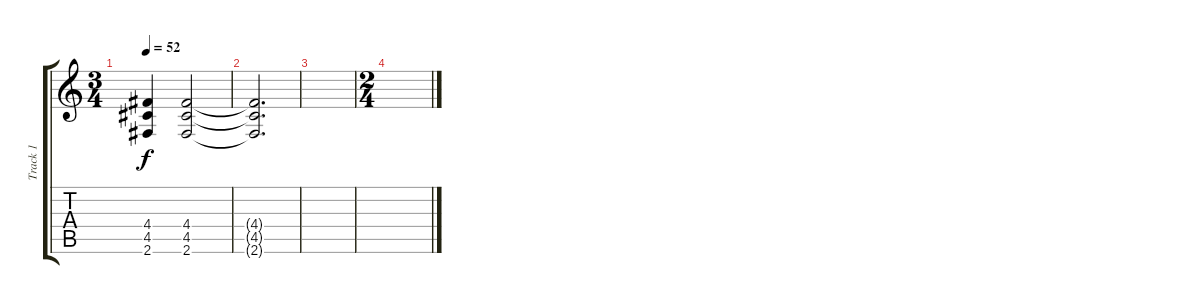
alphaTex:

\track ("Track 1" "Track 1") {instrument distortionguitar}
\staff {score tabs}
\tuning (E4 B3 G3 D3 A2 E2) {hide}
\ts (3 4)
\tempo 52
\clef g2
\ks c
(4.4 4.5 2.6).4{dy f} (4.4 4.5 2.6).2 |
(4.4{t} 4.5{t} 2.6{t}).2{d} |
|
\ts (2 4)
